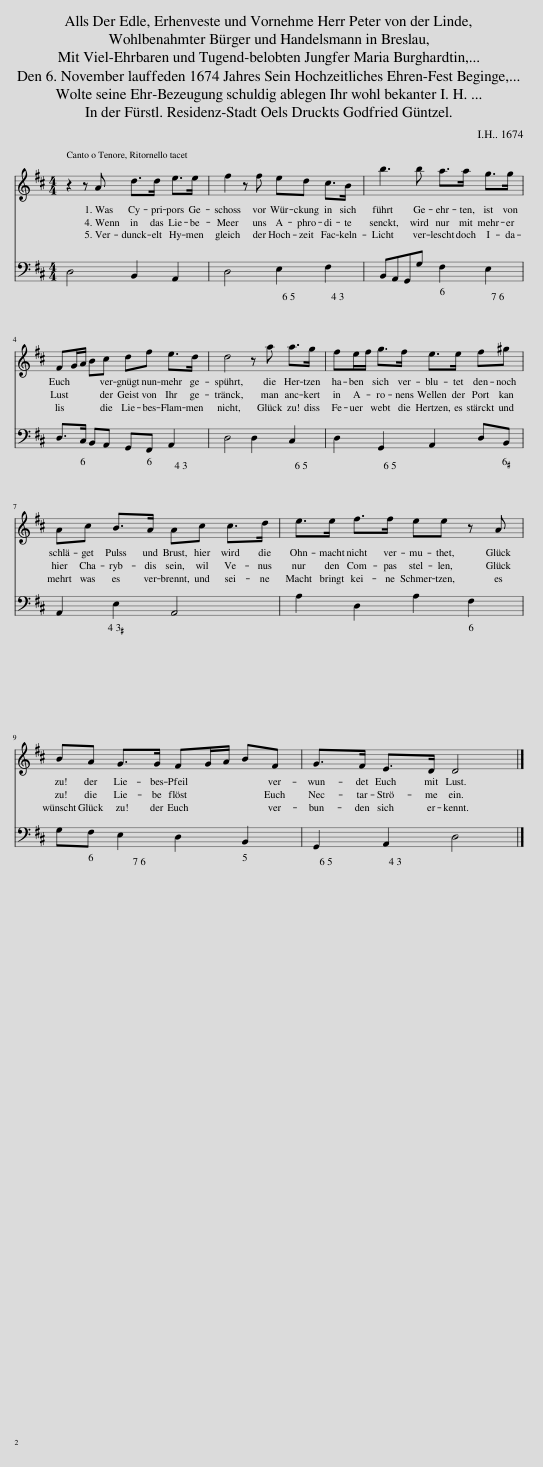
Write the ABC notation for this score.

X:1
%%score 1 2
L:1/8
M:4/4
I:linebreak $
K:D
V:1 treble
V:2 bass
V:1
 z2 z A d>d e>e | f2 z f ed c>B | b3 b a>a g>g |$ FG/A/ Bc df e>d | d4 z a a>g | %5
 fe/f/ g>f e>e f^g |$ Ac B>A Ac c>d | e>e f>f ee z A |$ BA G>G FG/A/ BF | G>F E>D D4 |] %10
V:2
 D,4 B,,2 A,,2 | D,4 E,2 F,2 | B,,A,,G,,G, F,2 E,2 |$ D,>C, B,,A,, G,,F,, A,,2 | D,4 D,2 C,2 | %5
 D,2 G,,2 A,,2 D,B,, |$ A,,2 E,2 A,,4 | A,2 D,2 A,2 F,2 |$ G,F, E,2 D,2 B,,2 | G,,2 A,,2 D,4 |] %10
